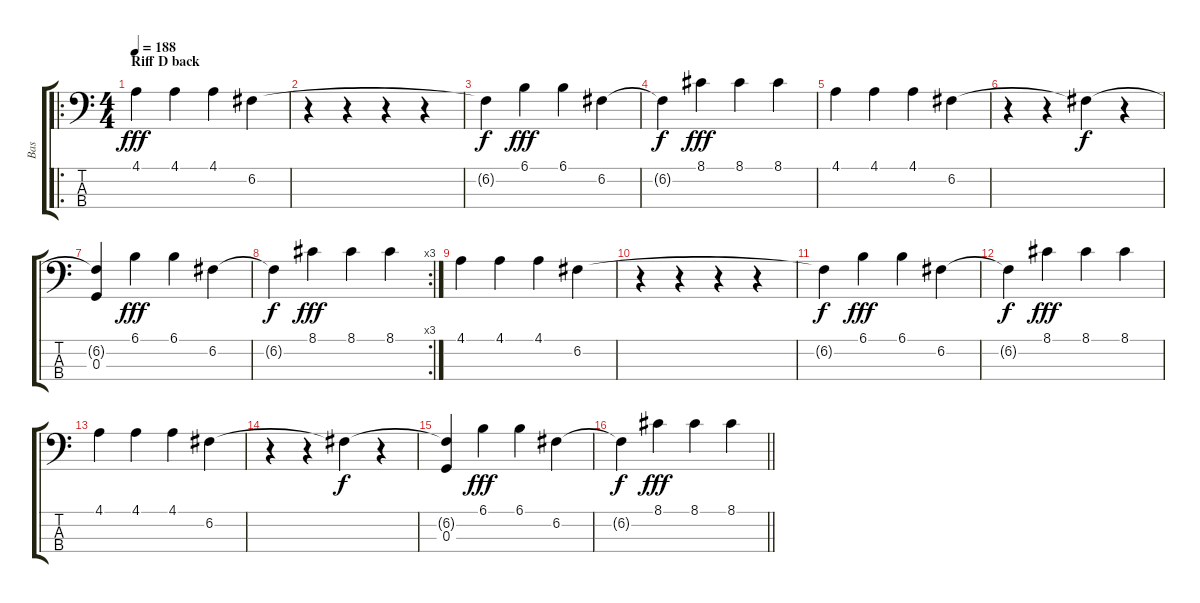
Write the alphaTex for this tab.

\track ("Bas" "Bas") {instrument electricbassfinger}
\staff {score tabs}
\tuning (F2 C2 G1 D1) {hide}
\ro
\ts (4 4)
\section ("" "Riff D back")
\tempo 188
\clef f4
\ks c
4.1.4{dy fff volume 10} 4.1.4 4.1.4 6.2.4 |
r.4 r.4 r.4 r.4 |
6.2{t}.4{dy f} 6.1.4{dy fff} 6.1.4 6.2.4 |
6.2{t}.4{dy f} 8.1.4{dy fff} 8.1.4 8.1.4 |
4.1.4 4.1.4 4.1.4 6.2.4 |
r.4 r.4 6.2{t}.4{dy f} r.4 |
(6.2{t} 0.3).4 6.1.4{dy fff} 6.1.4 6.2.4 |
\rc 3
6.2{t}.4{dy f} 8.1.4{dy fff} 8.1.4 8.1.4 |
4.1.4{volume 10} 4.1.4 4.1.4 6.2.4 |
r.4 r.4 r.4 r.4 |
6.2{t}.4{dy f} 6.1.4{dy fff} 6.1.4 6.2.4 |
6.2{t}.4{dy f} 8.1.4{dy fff} 8.1.4 8.1.4 |
4.1.4 4.1.4 4.1.4 6.2.4 |
r.4 r.4 6.2{t}.4{dy f} r.4 |
(6.2{t} 0.3).4 6.1.4{dy fff} 6.1.4 6.2.4 |
\barLineRight lightlight
6.2{t}.4{dy f} 8.1.4{dy fff} 8.1.4 8.1.4
